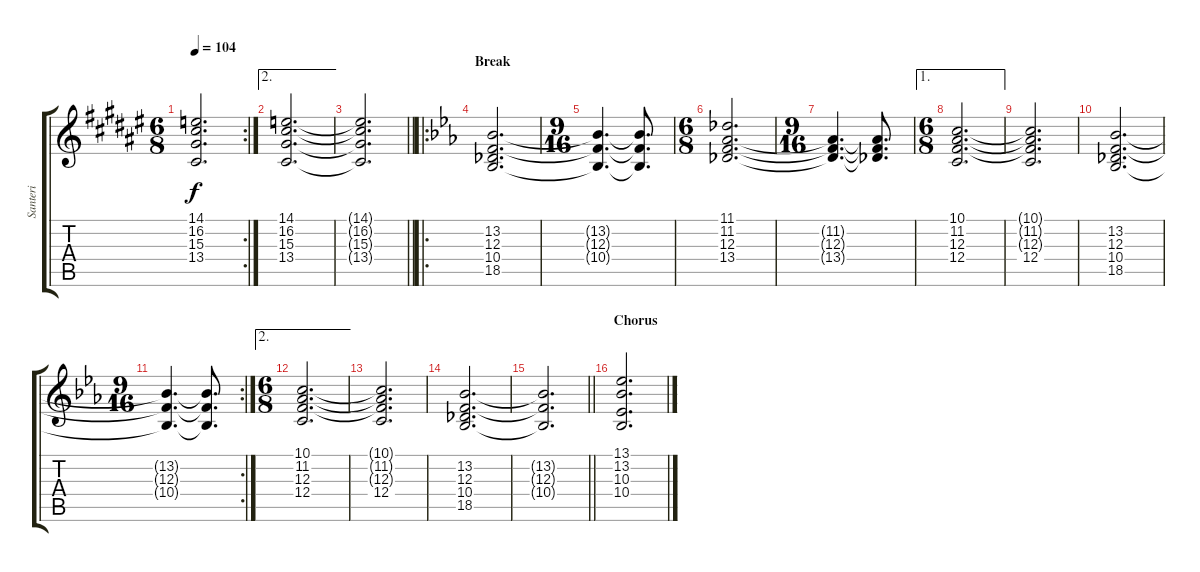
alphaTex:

\track ("Santeri" "Santeri") {instrument pad2warm}
\staff {score tabs}
\tuning (D4 A3 F3 C3 G2 D2) {hide}
\rc 2
\ts (6 8)
\tempo 104
\clef g2
\ks f#
(14.1{t} 16.2{t} 15.3{t} 13.4{t}).2{d dy f} |
\ae 2
(14.1 16.2 15.3 13.4).2{d} |
\barLineRight lightlight
(14.1{t} 16.2{t} 15.3{t} 13.4{t}).2{d} |
\ro
\section ("" "Break")
\ks eb
(13.2 12.3 10.4 18.5).2{d volume 16 instrument acousticgrandpiano} |
\ts (9 16)
(13.2{t} 12.3{t} 10.4{t}).4{d} (13.2{t} 12.3{t} 10.4{t}).8{d} |
\ts (6 8)
(11.1 11.2 12.3 13.4).2{d} |
\ts (9 16)
(11.2{t} 12.3{t} 13.4{t}).4{d} (11.2{t} 12.3{t} 13.4{t}).8{d} |
\ae 1
\ts (6 8)
(10.1 11.2 12.3 12.4).2{d} |
(10.1{t} 11.2{t} 12.3{t} 12.4).2{d} |
(13.2 12.3 10.4 18.5).2{d} |
\rc 2
\ts (9 16)
(13.2{t} 12.3{t} 10.4{t}).4{d} (13.2{t} 12.3{t} 10.4{t}).8{d} |
\ae 2
\ts (6 8)
(10.1 11.2 12.3 12.4).2{d} |
(10.1{t} 11.2{t} 12.3{t} 12.4).2{d} |
(13.2 12.3 10.4 18.5).2{d} |
\barLineRight lightlight
(13.2{t} 12.3{t} 10.4{t}).2{d} |
\section ("" "Chorus")
(13.1 13.2 10.3 10.4).2{d volume 10 instrument pad2warm}
